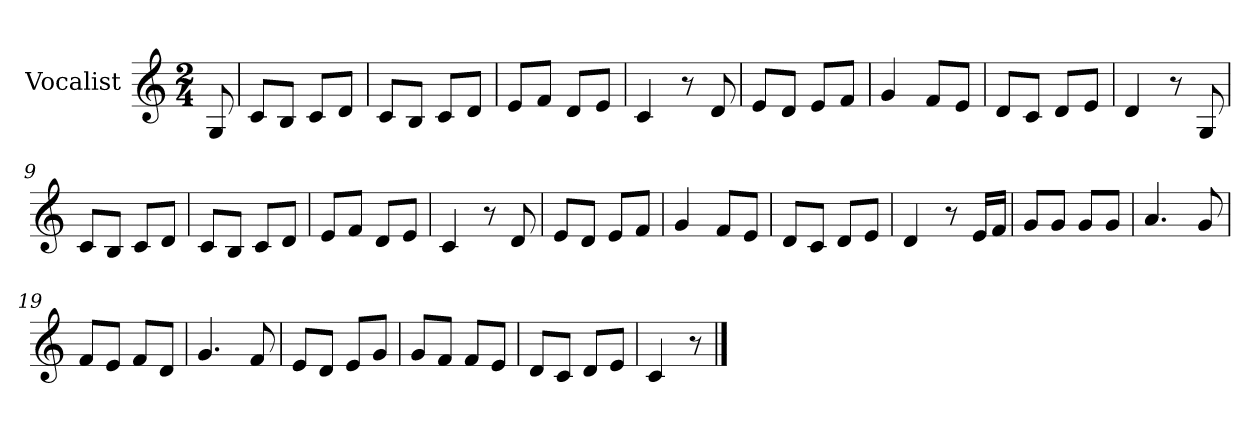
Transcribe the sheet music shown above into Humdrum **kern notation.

**kern
*part1
*staff1
*I"Vocalist
*k[]
*C:
*M2/4
=
8G
=1
8cL
8BJ
8cL
8dJ
=2
8cL
8BJ
8cL
8dJ
=3
8eL
8fJ
8dL
8eJ
=4
4c
8r
8d
=5
8eL
8dJ
8eL
8fJ
=6
4g
8fL
8eJ
=7
8dL
8cJ
8dL
8eJ
=8
4d
8r
8G
=9
8cL
8BJ
8cL
8dJ
=10
8cL
8BJ
8cL
8dJ
=11
8eL
8fJ
8dL
8eJ
=12
4c
8r
8d
=13
8eL
8dJ
8eL
8fJ
=14
4g
8fL
8eJ
=15
8dL
8cJ
8dL
8eJ
=16
4d
8r
16eLL
16fJJ
=17
8gL
8gJ
8gL
8gJ
=18
4.a
8g
=19
8fL
8eJ
8fL
8dJ
=20
4.g
8f
=21
8eL
8dJ
8eL
8gJ
=22
8gL
8fJ
8fL
8eJ
=23
8dL
8cJ
8dL
8eJ
=24
4c
8r
==
*-
